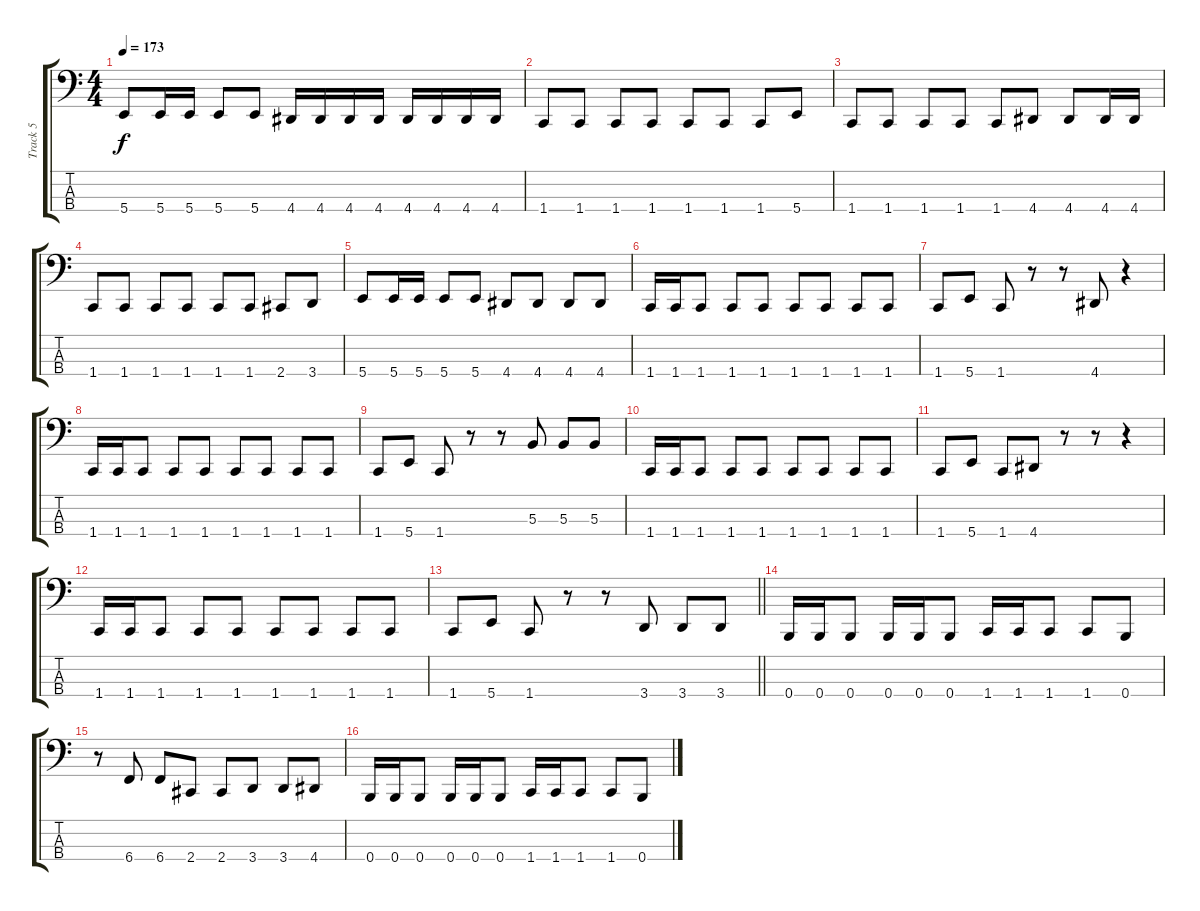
\track ("Track 5" "Track 5") {instrument electricbasspick}
\staff {score tabs}
\tuning (E2 B1 Gb1 B0) {hide}
\ts (4 4)
\tempo 173
\clef f4
\ks c
5.4.8{dy f} 5.4.16 5.4.16 5.4.8 5.4.8 4.4.16 4.4.16 4.4.16 4.4.16 4.4.16 4.4.16 4.4.16 4.4.16 |
1.4.8 1.4.8 1.4.8 1.4.8 1.4.8 1.4.8 1.4.8 5.4.8 |
1.4.8 1.4.8 1.4.8 1.4.8 1.4.8 4.4.8 4.4.8 4.4.16 4.4.16 |
1.4.8 1.4.8 1.4.8 1.4.8 1.4.8 1.4.8 2.4.8 3.4.8 |
5.4.8 5.4.16 5.4.16 5.4.8 5.4.8 4.4.8 4.4.8 4.4.8 4.4.8 |
1.4.16 1.4.16 1.4.8 1.4.8 1.4.8 1.4.8 1.4.8 1.4.8 1.4.8 |
1.4.8 5.4.8 1.4.8 r.8 r.8 4.4.8 r.4 |
1.4.16 1.4.16 1.4.8 1.4.8 1.4.8 1.4.8 1.4.8 1.4.8 1.4.8 |
1.4.8 5.4.8 1.4.8 r.8 r.8 5.3.8 5.3.8 5.3.8 |
1.4.16 1.4.16 1.4.8 1.4.8 1.4.8 1.4.8 1.4.8 1.4.8 1.4.8 |
1.4.8 5.4.8 1.4.8 4.4.8 r.8 r.8 r.4 |
1.4.16 1.4.16 1.4.8 1.4.8 1.4.8 1.4.8 1.4.8 1.4.8 1.4.8 |
\barLineRight lightlight
1.4.8 5.4.8 1.4.8 r.8 r.8 3.4.8 3.4.8 3.4.8 |
0.4.16 0.4.16 0.4.8 0.4.16 0.4.16 0.4.8 1.4.16 1.4.16 1.4.8 1.4.8 0.4.8 |
r.8 6.4.8 6.4.8 2.4.8 2.4.8 3.4.8 3.4.8 4.4.8 |
0.4.16 0.4.16 0.4.8 0.4.16 0.4.16 0.4.8 1.4.16 1.4.16 1.4.8 1.4.8 0.4.8
